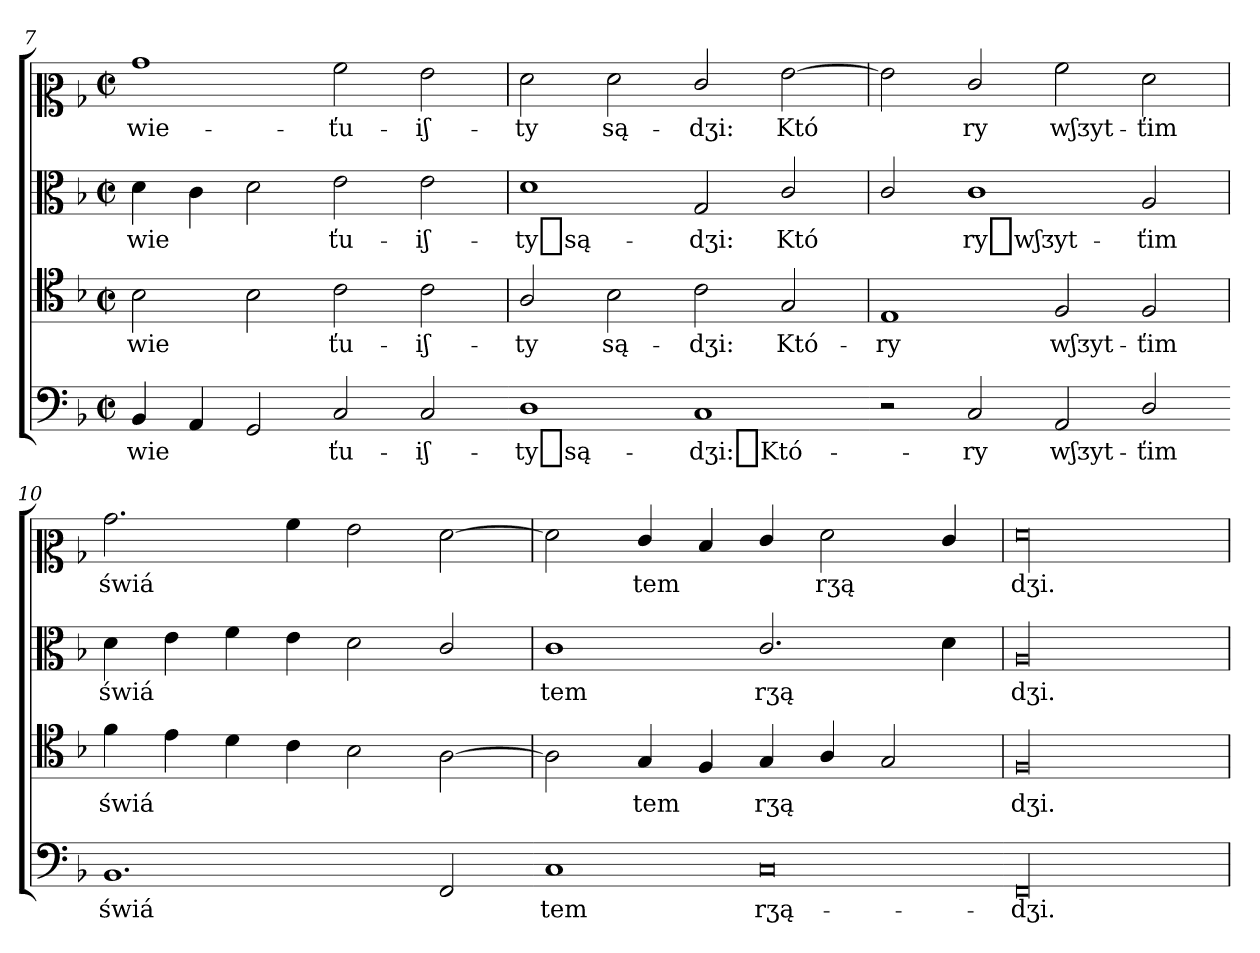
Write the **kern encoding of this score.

**kern	**text	**kern	**text	**kern	**text	**kern	**text
*part4	*part4	*part3	*part3	*part2	*part2	*part1	*part1
*staff4	*staff4	*staff3	*staff3	*staff2	*staff2	*staff1	*staff1
*clefF4	*	*clefC4	*	*clefC3	*	*clefC2	*
*k[b-]	*	*k[b-]	*	*k[b-]	*	*k[b-]	*
*M4/2	*	*M4/2	*	*M4/2	*	*M4/2	*
*met(c|)	*	*met(c|)	*	*met(c|)	*	*met(c|)	*
=7	=7	=7	=7	=7	=7	=7	=7
4BB-	wie	2B-	wie	4d	wie	1b-	wie-
4AA	.	.	.	4c	.	.	.
2GG	.	2B-	.	2d	.	.	.
2C	ťu-	2c	ťu-	2e	ťu-	2a	-ťu-
2C	-iʃ-	2c	-iʃ-	2e	-iʃ-	2g	-iʃ-
=8-	=8	=8	=8	=8	=8	=8	=8
1D	-ty_są-	2A/	-ty	1d	-ty_są-	2f	-ty
.	.	2B-	są-	.	.	2f	są-
1C	-dӡi:_Któ-	2c	-dӡi:	2G	-dӡi:	2e/	-dӡi:
.	.	2G	Któ-	2c/	Któ	[2g	Któ
=9-	=9	=9	=9	=9	=9	=9	=9
2r	.	1E	-ry	2c/	.	2g]	.
2C	-ry	.	.	1c	ry_wʃᴣyt-	2e/	ry
2AA	wʃᴣyt-	2F	wʃᴣyt-	.	.	2a	wʃᴣyt-
2D/	-ťim	2F	-ťim	2A	-ťim	2f	-ťim
=10-	=10	=10	=10	=10	=10	=10	=10
1.BB-	świá	4f	świá	4d	świá	2.b-	świá
.	.	4e	.	4e	.	.	.
.	.	4d	.	4f	.	.	.
.	.	4c	.	4e	.	4a	.
.	.	2B-	.	2d	.	2g	.
2FF	.	[2A	.	2c/	.	[2f	.
=11-	=11	=11	=11	=11	=11	=11	=11
1C	tem	2A]	.	1c	tem	2f]	.
.	.	4G	tem	.	.	4e/	tem
.	.	4F	.	.	.	4d	.
!LO:N:vis=0	!	!	!	!	!	!	!
1C	rӡą-	4G	rӡą	2.c/	rӡą	4e/	.
.	.	4A/	.	.	.	2f	rӡą
.	.	2G	.	.	.	.	.
.	.	.	.	4d	.	4e/	.
=12-	=12	=12	=12	=12	=12	=12	=12
!LO:N:vis=00	!	!LO:N:vis=00	!	!LO:N:vis=00	!	!LO:N:vis=00	!
0FF/	-dӡi.	0F/	dӡi.	0A/	dӡi.	0f	dӡi.
=	=	=	=	=	=	=	=
*-	*-	*-	*-	*-	*-	*-	*-
